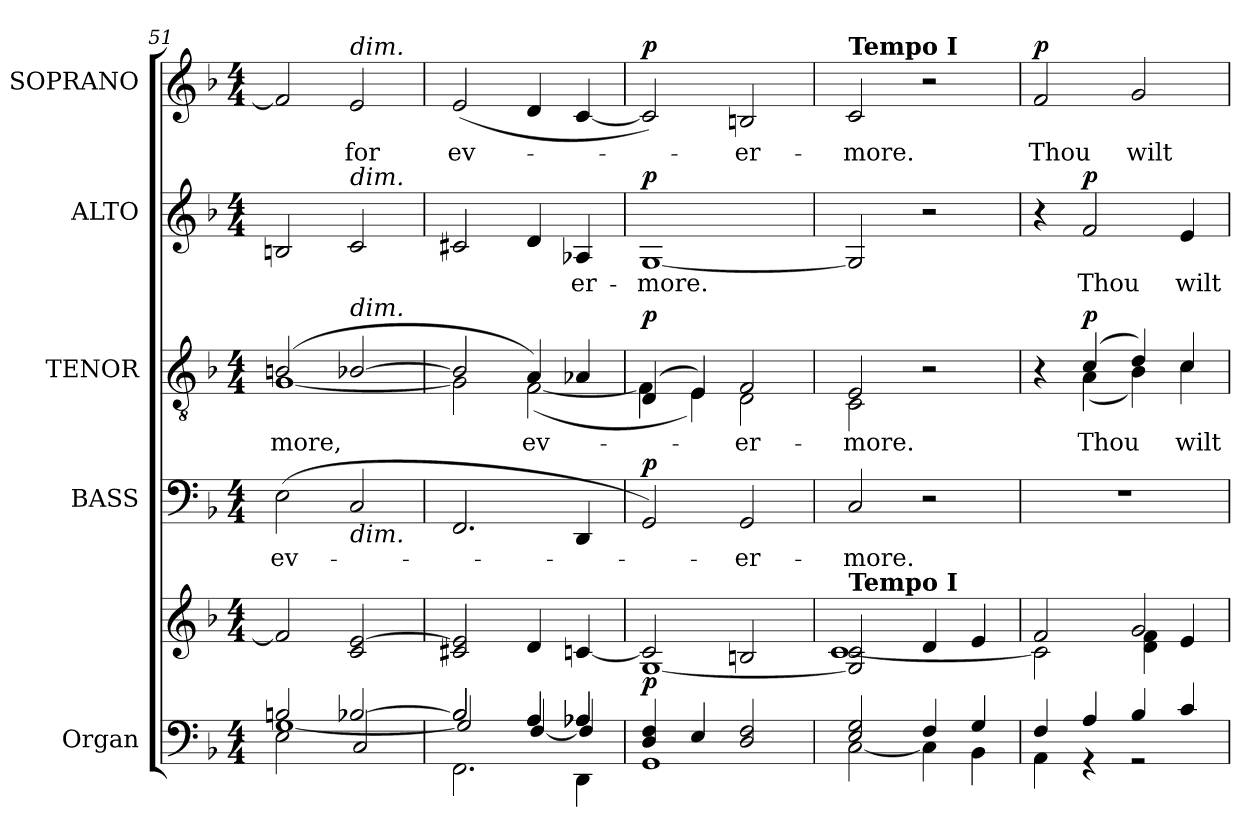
**kern	**kern	**dynam	**kern	**text	**dynam	**kern	**text	**dynam	**kern	**text	**dynam	**kern	**text	**dynam
*part5	*part5	*part5	*part4	*part4	*part4	*part3	*part3	*part3	*part2	*part2	*part2	*part1	*part1	*part1
*staff6	*staff5	*staff5/6	*staff4	*staff4	*staff4	*staff3	*staff3	*staff3	*staff2	*staff2	*staff2	*staff1	*staff1	*staff1
*I"Organ	*	*	*I"BASS	*	*	*I"TENOR	*	*	*I"ALTO	*	*	*I"SOPRANO	*	*
*I'Org.	*	*	*I'B.	*	*	*I'T.	*	*	*I'A.	*	*	*I'S.	*	*
*clefF4	*clefG2	*	*clefF4	*	*	*clefGv2	*	*	*clefG2	*	*	*clefG2	*	*
*	*	*	*	*	*	*ITrd7c12	*	*	*	*	*	*	*	*
*k[b-]	*k[b-]	*	*k[b-]	*	*	*k[b-]	*	*	*k[b-]	*	*	*k[b-]	*	*
*F:	*F:	*	*F:	*	*	*F:	*	*	*F:	*	*	*F:	*	*
*M4/4	*M4/4	*	*M4/4	*	*	*M4/4	*	*	*M4/4	*	*	*M4/4	*	*
=51	=51	=51	=51	=51	=51	=51	=51	=51	=51	=51	=51	=51	=51	=51
*^	*	*	*	*	*	*	*	*	*	*	*	*	*	*
*	*^	*	*	*	*	*	*	*	*	*	*	*	*	*	*
!	!	!	!	!	!	!LO:LY:b:color=#000000	!	!	!	!	!	!	!	!	!	!
*	*	*	*	*	*	*	*	*^	*	*	*	*	*	*	*	*
!	!	!	!	!	!	!	!	!	!	!LO:LY:b:color=#000000	!	!	!	!	!	!	!
2Bni/	[1Gi	2Ei\	2fi/]	.	(2Ei\	ev-	.	(2BBni/	[1GGi	-more,	.	2Bni/	.	.	2fi/]	.	.
!	!	!	!	!	!	!	!	!	!	!	!	!	!	!	!LO:TX:a:i:t=dim.	!	!
!	!	!	!	!	!	!	!	!	!	!	!	!LO:TX:a:i:t=dim.	!	!	!	!	!
!	!	!	!	!	!	!	!	!LO:TX:a:i:t=dim.	!	!	!	!	!	!	!	!	!
!	!	!	!	!	!LO:TX:b:i:t=dim.	!	!	!	!	!	!	!	!	!	!	!	!
!	!	!	!	!	!	!	!	!	!	!	!	!	!	!	!	!LO:LY:b:color=#000000	!
[2B-Xi/	.	2Ci/	2ci/ [2ei	.	2Ci/	.	.	[2BB-Xi/	.	.	.	2ci/	.	.	2ei/	for	.
=52	=52	=52	=52	=52	=52	=52	=52	=52	=52	=52	=52	=52	=52	=52	=52	=52	=52
*	*	*^	*	*	*	*	*	*	*	*	*	*	*	*	*	*	*
!	!	!	!	!	!	!	!	!	!	!	!	!	!	!	!	!	!LO:LY:b:color=#000000	!
2B-i/]	2B-i/	2.FFi\	2Gi/]	2c#Xi/ 2ei]	.	2.FFi/	.	.	2BB-i/]	2GGi\]	.	.	2c#Xi/	.	.	(2ei/	ev-	.
!	!	!	!	!	!	!	!	!	!	!	!LO:LY:b:color=#000000	!	!	!	!	!	!	!
4Ai/	4Ai/	.	[4Fi/	4di/	.	.	.	.	4AAi/)	([2FFi\	ev-	.	4di/	.	.	4di/	.	.
!	!	!	!	!	!	!	!	!	!	!	!	!	!	!LO:LY:b:color=#000000	!	!	!	!
4A-Xi/	4A-Xi/	4DDi\	4Fi/]	[4cni/	.	4DDi/	.	.	4AA-Xi/	.	.	.	4A-Xi/	-er-	.	[4ci/	.	.
*	*v	*v	*v	*	*	*	*	*	*	*	*	*	*	*	*	*	*	*
=53	=53	=53	=53	=53	=53	=53	=53	=53	=53	=53	=53	=53	=53	=53	=53	=53
*	*	*^	*	*	*	*	*	*	*	*	*	*	*	*	*	*
*^	*^	*	*	*	*	*	*	*	*	*	*	*	*	*	*	*	*
!	!	!	!	!	!	!	!	!	!	!	!	!	!	!	!LO:LY:b:color=#000000	!	!	!	!
*	*v	*v	*v	*	*	*	*	*	*	*	*	*	*	*	*	*	*	*	*
4Di/ 4Fi	1GGi	2cni/]	[1Gi	p	2GGi/)	.	p	(4DDi/	4FFi\]	.	p	[1Gi	-more.	p	2ci/])	.	p
4Ei/	.	.	.	.	.	.	.	4EEi/)	4EEi\)	.	.	.	.	.	.	.	.
!	!	!	!	!	!	!LO:LY:b:color=#000000	!	!	!	!	!	!	!	!	!	!	!
!	!	!	!	!	!	!	!	!	!	!LO:LY:b:color=#000000	!	!	!	!	!	!	!
!	!	!	!	!	!	!	!	!	!	!	!	!	!	!	!	!LO:LY:b:color=#000000	!
2Di/ 2Fi	.	2Bni/	.	.	2GGi/	-er-	.	2FFi/	2DDi\	-er-	.	.	.	.	2Bni/	-er-	.
!!LO:PB:g=z
=54	=54	=54	=54	=54	=54	=54	=54	=54	=54	=54	=54	=54	=54	=54	=54	=54	=54
!	!	!	!	!	!	!LO:LY:b:color=#000000	!	!	!	!	!	!	!	!	!	!	!
!	!	!	!	!	!	!	!	!	!	!LO:LY:b:color=#000000	!	!	!	!	!	!	!
!	!	!	!	!	!	!	!	!	!	!	!	!	!	!	!LO:TX:a:B:t=Tempo I	!	!
!	!	!LO:TX:a:B:t=Tempo I	!	!	!	!	!	!	!	!	!	!	!	!	!	!	!
!	!	!	!	!	!	!	!	!	!	!	!	!	!	!	!	!LO:LY:b:color=#000000	!
2Ei/ 2Gi	[2Ci\	2Gi/] 2ci	[1ci	.	2Ci/	-more.	.	2EEi/	2CCi\	-more.	.	2Gi/]	.	.	2ci/	-more.	.
4Fi/	4Ci\]	4di/	.	.	2r	.	.	2r	2ryy	.	.	2r	.	.	2r	.	.
4Gi/	4BB-i\	4ei/	.	.	.	.	.	.	.	.	.	.	.	.	.	.	.
=55	=55	=55	=55	=55	=55	=55	=55	=55	=55	=55	=55	=55	=55	=55	=55	=55	=55
!	!	!	!	!	!	!	!	!	!	!	!	!	!	!	!	!LO:LY:b:color=#000000	!
4Fi/	4AAi\	2fi/	2ci\]	.	1r	.	.	4r	4ryy	.	.	4r	.	.	2fi/	Thou	p
!	!	!	!	!	!	!	!	!	!	!LO:LY:b:color=#000000	!	!	!	!	!	!	!
!	!	!	!	!	!	!	!	!	!	!	!	!	!LO:LY:b:color=#000000	!	!	!	!
4Ai/	4r	.	.	.	.	.	.	(4Ci/	(4AAi\	Thou	p	2fi/	Thou	p	.	.	.
!	!	!	!	!	!	!	!	!	!	!	!	!	!	!	!	!LO:LY:b:color=#000000	!
4B-i/	2r	2gi/	4di\ 4fi	.	.	.	.	4Di/)	4BB-i\)	.	.	.	.	.	2gi/	wilt	.
!	!	!	!	!	!	!	!	!	!	!LO:LY:b:color=#000000	!	!	!	!	!	!	!
!	!	!	!	!	!	!	!	!	!	!	!	!	!LO:LY:b:color=#000000	!	!	!	!
4ci/	.	.	4ei/	.	.	.	.	4Ci/	4Ci\	wilt	.	4ei/	wilt	.	.	.	.
*v	*v	*	*	*	*	*	*	*v	*v	*	*	*	*	*	*	*	*
*	*v	*v	*	*	*	*	*	*	*	*	*	*	*	*	*
=	=	=	=	=	=	=	=	=	=	=	=	=	=	=
*-	*-	*-	*-	*-	*-	*-	*-	*-	*-	*-	*-	*-	*-	*-
